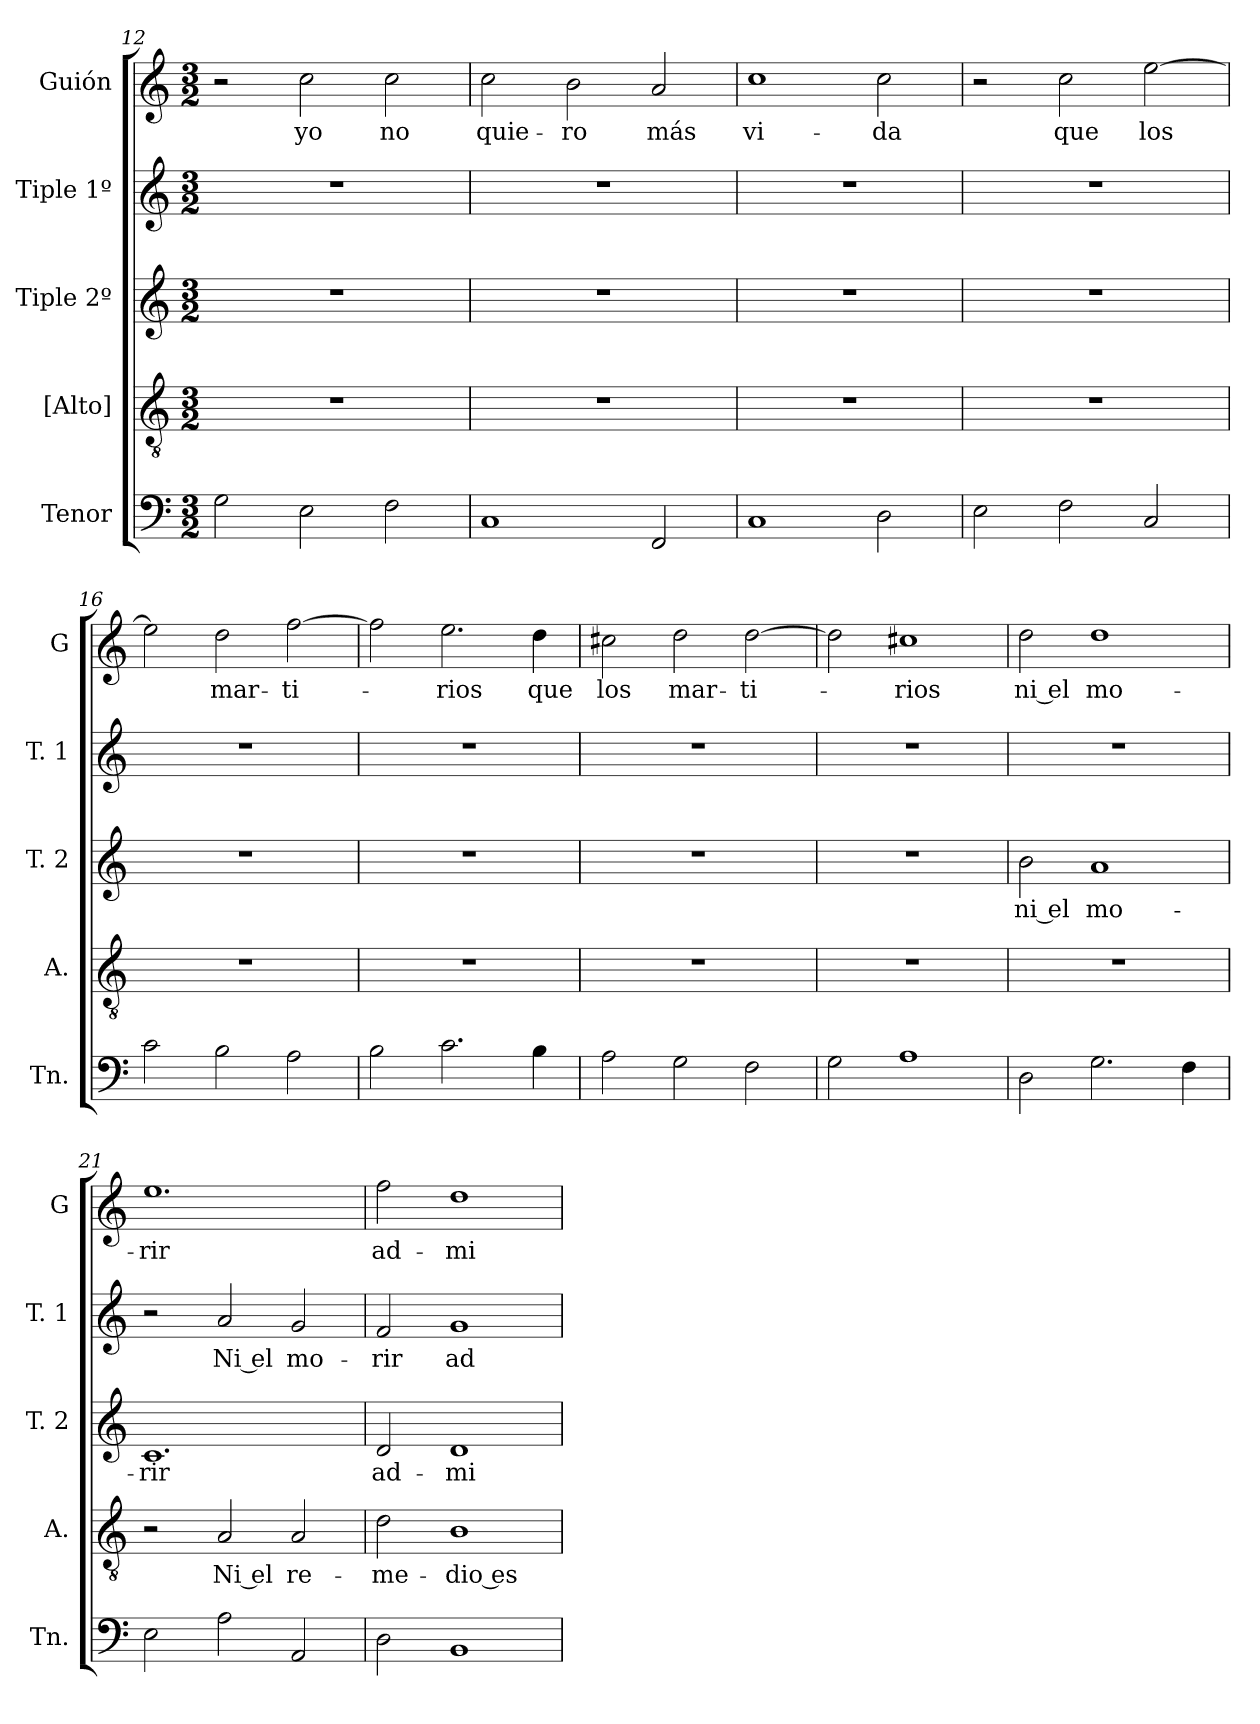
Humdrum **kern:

**kern	**kern	**text	**kern	**text	**kern	**text	**kern	**text
*part5	*part4	*part4	*part3	*part3	*part2	*part2	*part1	*part1
*staff5	*staff4	*staff4	*staff3	*staff3	*staff2	*staff2	*staff1	*staff1
*I"Tenor	*I"[Alto]	*	*I"Tiple 2º	*	*I"Tiple 1º	*	*I"Guión	*
*I'Tn.	*I'A.	*	*I'T. 2	*	*I'T. 1	*	*I'G	*
*clefF4	*clefGv2	*	*clefG2	*	*clefG2	*	*clefG2	*
*M3/2	*M3/2	*	*M3/2	*	*M3/2	*	*M3/2	*
=12	=12	=12	=12	=12	=12	=12	=12	=12
2G	1.r	.	1.r	.	1.r	.	2r	.
2E	.	.	.	.	.	.	2cc	yo
2F	.	.	.	.	.	.	2cc	no
=13	=13	=13	=13	=13	=13	=13	=13	=13
1C	1.r	.	1.r	.	1.r	.	2cc	quie-
.	.	.	.	.	.	.	2b	-ro
2FF	.	.	.	.	.	.	2a	más
=14	=14	=14	=14	=14	=14	=14	=14	=14
1C	1.r	.	1.r	.	1.r	.	1cc	vi-
2D	.	.	.	.	.	.	2cc	-da
!!LO:LB:g=z
=15	=15	=15	=15	=15	=15	=15	=15	=15
2E	1.r	.	1.r	.	1.r	.	2r	.
2F	.	.	.	.	.	.	2cc	que
2C	.	.	.	.	.	.	[2ee	los
=16	=16	=16	=16	=16	=16	=16	=16	=16
2c	1.r	.	1.r	.	1.r	.	2ee]	.
2B	.	.	.	.	.	.	2dd	mar-
2A	.	.	.	.	.	.	[2ff	-ti-
=17	=17	=17	=17	=17	=17	=17	=17	=17
2B	1.r	.	1.r	.	1.r	.	2ff]	.
2.c	.	.	.	.	.	.	2.ee	-rios
4B	.	.	.	.	.	.	4dd	que
=18	=18	=18	=18	=18	=18	=18	=18	=18
2A	1.r	.	1.r	.	1.r	.	2cc#X	los
2G	.	.	.	.	.	.	2dd	mar-
2F	.	.	.	.	.	.	[2dd	-ti-
=19	=19	=19	=19	=19	=19	=19	=19	=19
2G	1.r	.	1.r	.	1.r	.	2dd]	.
1A	.	.	.	.	.	.	1cc#X	-rios
=20	=20	=20	=20	=20	=20	=20	=20	=20
2D	1.r	.	2b	ni el	1.r	.	2dd	ni el
2.G	.	.	1a	mo-	.	.	1dd	mo-
4F	.	.	.	.	.	.	.	.
=21	=21	=21	=21	=21	=21	=21	=21	=21
2E	2r	.	1.c	-rir	2r	.	1.ee	-rir
2A	2A	Ni el	.	.	2a	Ni el	.	.
2AA	2A	re-	.	.	2g	mo-	.	.
!!LO:PB:g=z
=22	=22	=22	=22	=22	=22	=22	=22	=22
2D	2d	-me-	2d	ad-	2f	-rir	2ff	ad-
1BB	1B	-dio es-	1d	-mi-	1g	ad-	1dd	-mi-
=	=	=	=	=	=	=	=	=
*-	*-	*-	*-	*-	*-	*-	*-	*-
